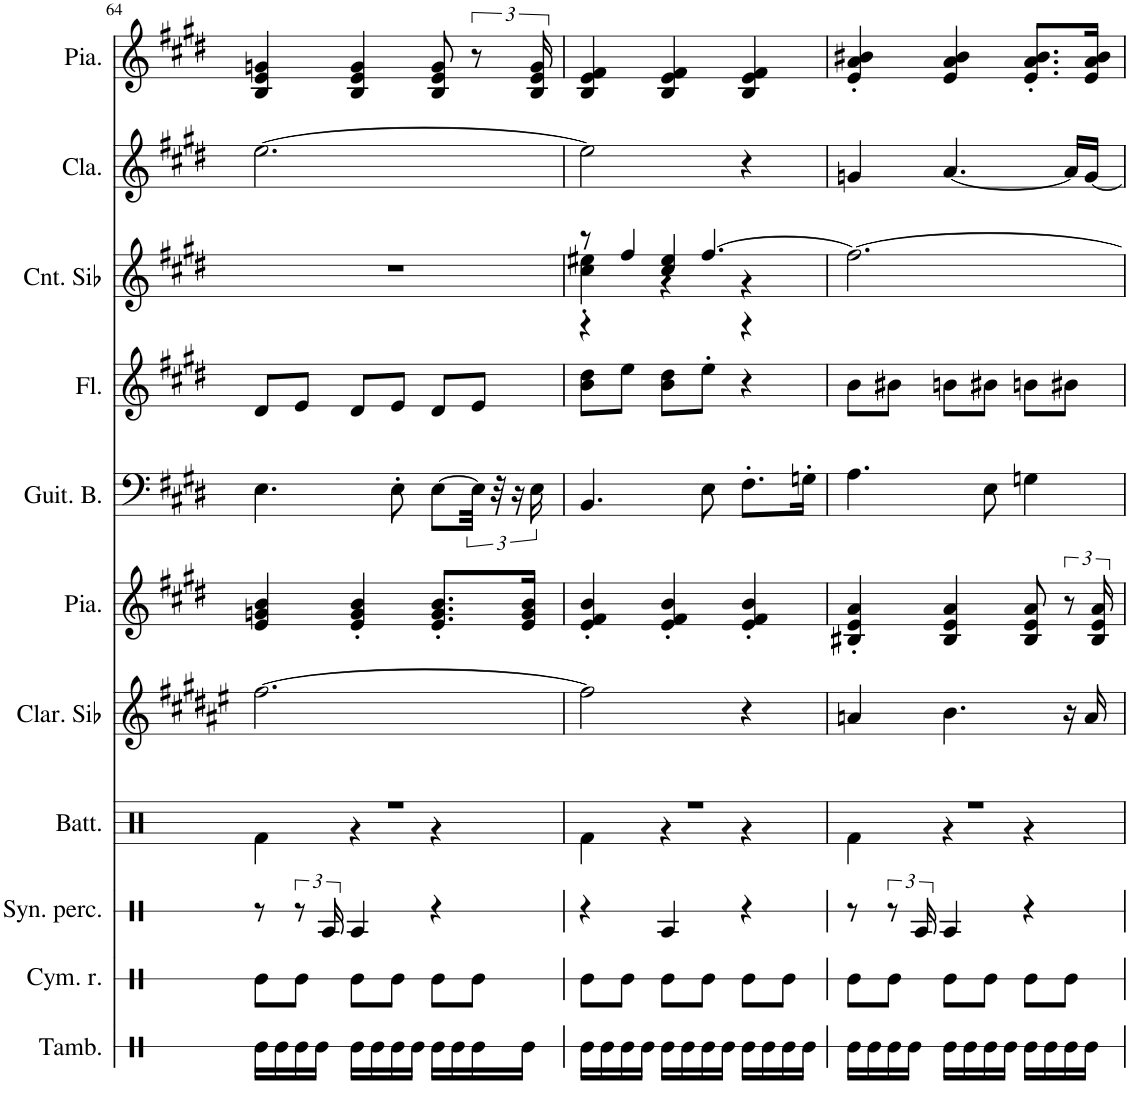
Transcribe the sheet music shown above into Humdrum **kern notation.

**kern	**kern	**kern	**kern	**kern	**kern	**kern	**kern	**kern	**kern	**kern
*part11	*part10	*part9	*part8	*part7	*part6	*part5	*part4	*part3	*part2	*part1
*staff11	*staff10	*staff9	*staff8	*staff7	*staff6	*staff5	*staff4	*staff3	*staff2	*staff1
*I"Tambourin, tambourn	*I"Cymbale ride, ride	*I"Synthétiseur de percussions, snare	*I"Batterie, bassdrum	*I"Clarinette en Sib	*I"Piano, orgue	*I"Guitare basse, basse	*I"Flûte, flute	*I"Cornet en Sib, cuivres	*I"Clavecin, harpsi	*I"Piano, piano
*I'Tamb.	*I'Cym. r.	*I'Syn. perc.	*I'Batt.	*I'Clar. Sib	*I'Pia.	*I'Guit. B.	*I'Fl.	*I'Cnt. Sib	*I'Cla.	*I'Pia.
!!LO:PB:g=z
*clefX	*clefX	*clefX	*clefX	*clefG2	*clefG2	*clefF4	*clefG2	*clefG2	*clefG2	*clefG2
*	*	*	*	*Trd1c2	*	*Trd7c12	*	*Trd1c2	*	*
*k[]	*k[]	*k[]	*k[]	*k[f#c#g#d#a#e#]	*k[f#c#g#d#]	*k[f#c#g#d#]	*k[f#c#g#d#]	*k[f#c#g#d#]	*k[f#c#g#d#]	*k[f#c#g#d#]
*M3/4	*M3/4	*M3/4	*M3/4	*M3/4	*M3/4	*M3/4	*M3/4	*M3/4	*M3/4	*M3/4
=64	=64	=64	=64	=64	=64	=64	=64	=64	=64	=64
*	*	*	*^	*	*	*	*	*	*	*
16Re\LL	8Re\L	8r	2.r	4Rf\	[2.ff#\	4e/ 4gn/ 4b/	4.E\	8d#/L	2.r	[2.ee\	4B/ 4e/ 4gn/
16Re\	.	.	.	.	.	.	.	.	.	.	.
16Re\	8Re\J	12r	.	.	.	.	.	8e/J	.	.	.
16Re\JJ	.	.	.	.	.	.	.	.	.	.	.
.	.	24RA/	.	.	.	.	.	.	.	.	.
16Re\LL	8Re\L	4RA/	.	4r	.	4e/' 4g/' 4b/'	.	8d#/L	.	.	4B/ 4e/ 4g/
16Re\	.	.	.	.	.	.	.	.	.	.	.
16Re\	8Re\J	.	.	.	.	.	8E'\	8e/J	.	.	.
16Re\JJ	.	.	.	.	.	.	.	.	.	.	.
16Re\LL	8Re\L	4r	.	4r	.	8.e/' 8.g/' 8.b/'L	[8E\L	8d#/L	.	.	8B/ 8e/ 8g/
16Re\	.	.	.	.	.	.	.	.	.	.	.
16Re\	8Re\J	.	.	.	.	.	48E\Jkk]	8e/J	.	.	12r
.	.	.	.	.	.	.	48r	.	.	.	.
.	.	.	.	.	.	.	24r	.	.	.	.
16Re\JJ	.	.	.	.	.	16e/ 16g/ 16b/Jk	.	.	.	.	.
.	.	.	.	.	.	.	24E\	.	.	.	24B/ 24e/ 24g/
=65	=65	=65	=65	=65	=65	=65	=65	=65	=65	=65	=65
*	*	*	*	*	*	*	*	*	*^	*	*
*	*	*	*	*	*	*	*	*	*	*^	*	*
16Re\LL	8Re\L	4r	2.r	4Rf\	2ff#\]	4e/' 4f#/' 4b/'	4.BB/	8b\ 8dd#\L	8r	4cc#\' 4ee#X\'	4r	2ee\]	4B/ 4e/ 4f#/
16Re\	.	.	.	.	.	.	.	.	.	.	.	.	.
16Re\	8Re\J	.	.	.	.	.	.	8ee\J	4ff#/	.	.	.	.
16Re\JJ	.	.	.	.	.	.	.	.	.	.	.	.	.
16Re\LL	8Re\L	4RA/	.	4r	.	4e/' 4f#/' 4b/'	.	8b\ 8dd#\L	.	4r	4cc#/ 4ee#/	.	4B/ 4e/ 4f#/
16Re\	.	.	.	.	.	.	.	.	.	.	.	.	.
16Re\	8Re\J	.	.	.	.	.	8E\	8ee'\J	[4.ff#/	.	.	.	.
16Re\JJ	.	.	.	.	.	.	.	.	.	.	.	.	.
16Re\LL	8Re\L	4r	.	4r	4r	4e/' 4f#/' 4b/'	8.F#'\L	4r	.	4r	4r	4r	4B/ 4e/ 4f#/
16Re\	.	.	.	.	.	.	.	.	.	.	.	.	.
16Re\	8Re\J	.	.	.	.	.	.	.	.	.	.	.	.
16Re\JJ	.	.	.	.	.	.	16Gn'\Jk	.	.	.	.	.	.
*	*	*	*	*	*	*	*	*	*v	*v	*v	*	*
=66	=66	=66	=66	=66	=66	=66	=66	=66	=66	=66	=66
16Re\LL	8Re\L	8r	2.r	4Rf\	4an/	4B#X/' 4e/' 4a/'	4.A\	8b\L	2.ff#\_	4gn/	4e/' 4a/' 4b#X/'
16Re\	.	.	.	.	.	.	.	.	.	.	.
16Re\	8Re\J	12r	.	.	.	.	.	8b#X\J	.	.	.
16Re\JJ	.	.	.	.	.	.	.	.	.	.	.
.	.	24RA/	.	.	.	.	.	.	.	.	.
16Re\LL	8Re\L	4RA/	.	4r	4.b\	4B#/ 4e/ 4a/	.	8bn\L	.	[4.a/	4e/ 4a/ 4b#/
16Re\	.	.	.	.	.	.	.	.	.	.	.
16Re\	8Re\J	.	.	.	.	.	8E\	8b#X\J	.	.	.
16Re\JJ	.	.	.	.	.	.	.	.	.	.	.
16Re\LL	8Re\L	4r	.	4r	.	8B#/ 8e/ 8a/	4Gn\	8bn\L	.	.	8.e/' 8.a/' 8.b#/'L
16Re\	.	.	.	.	.	.	.	.	.	.	.
16Re\	8Re\J	.	.	.	16r	12r	.	8b#X\J	.	16a/LL]	.
16Re\JJ	.	.	.	.	16a/	.	.	.	.	[16g/JJ	16e/ 16a/ 16b#/Jk
.	.	.	.	.	.	24B#/ 24e/ 24a/	.	.	.	.	.
*	*	*	*v	*v	*	*	*	*	*	*	*
=	=	=	=	=	=	=	=	=	=	=
*-	*-	*-	*-	*-	*-	*-	*-	*-	*-	*-
